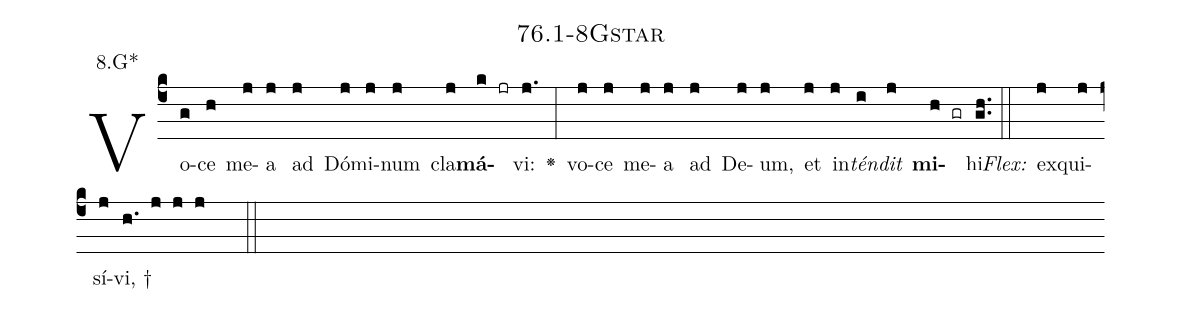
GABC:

name: 76.1-8Gstar;
annotation: 8.G*;
%%
(c4)Vo(g)ce(h) me(j)a(j) ad(j) Dó(j)mi(j)num(j) cla(j)<b>má</b>(k jr)vi:(j.) <v>\greheightstar</v>(:) vo(j)ce(j) me(j)a(j) ad(j) De(j)um,(j) et(j) in(j)<i>tén</i>(i)<i>dit</i>(j) <b>mi</b>(h gr)hi.(gh..) (::)
<i>Flex:</i>()  ex(j)qui(j)sí(j)vi, †(h. j j j  ::)

%E(j) u(j) o(i) u(j) a(h) e.(gh..) (::)
